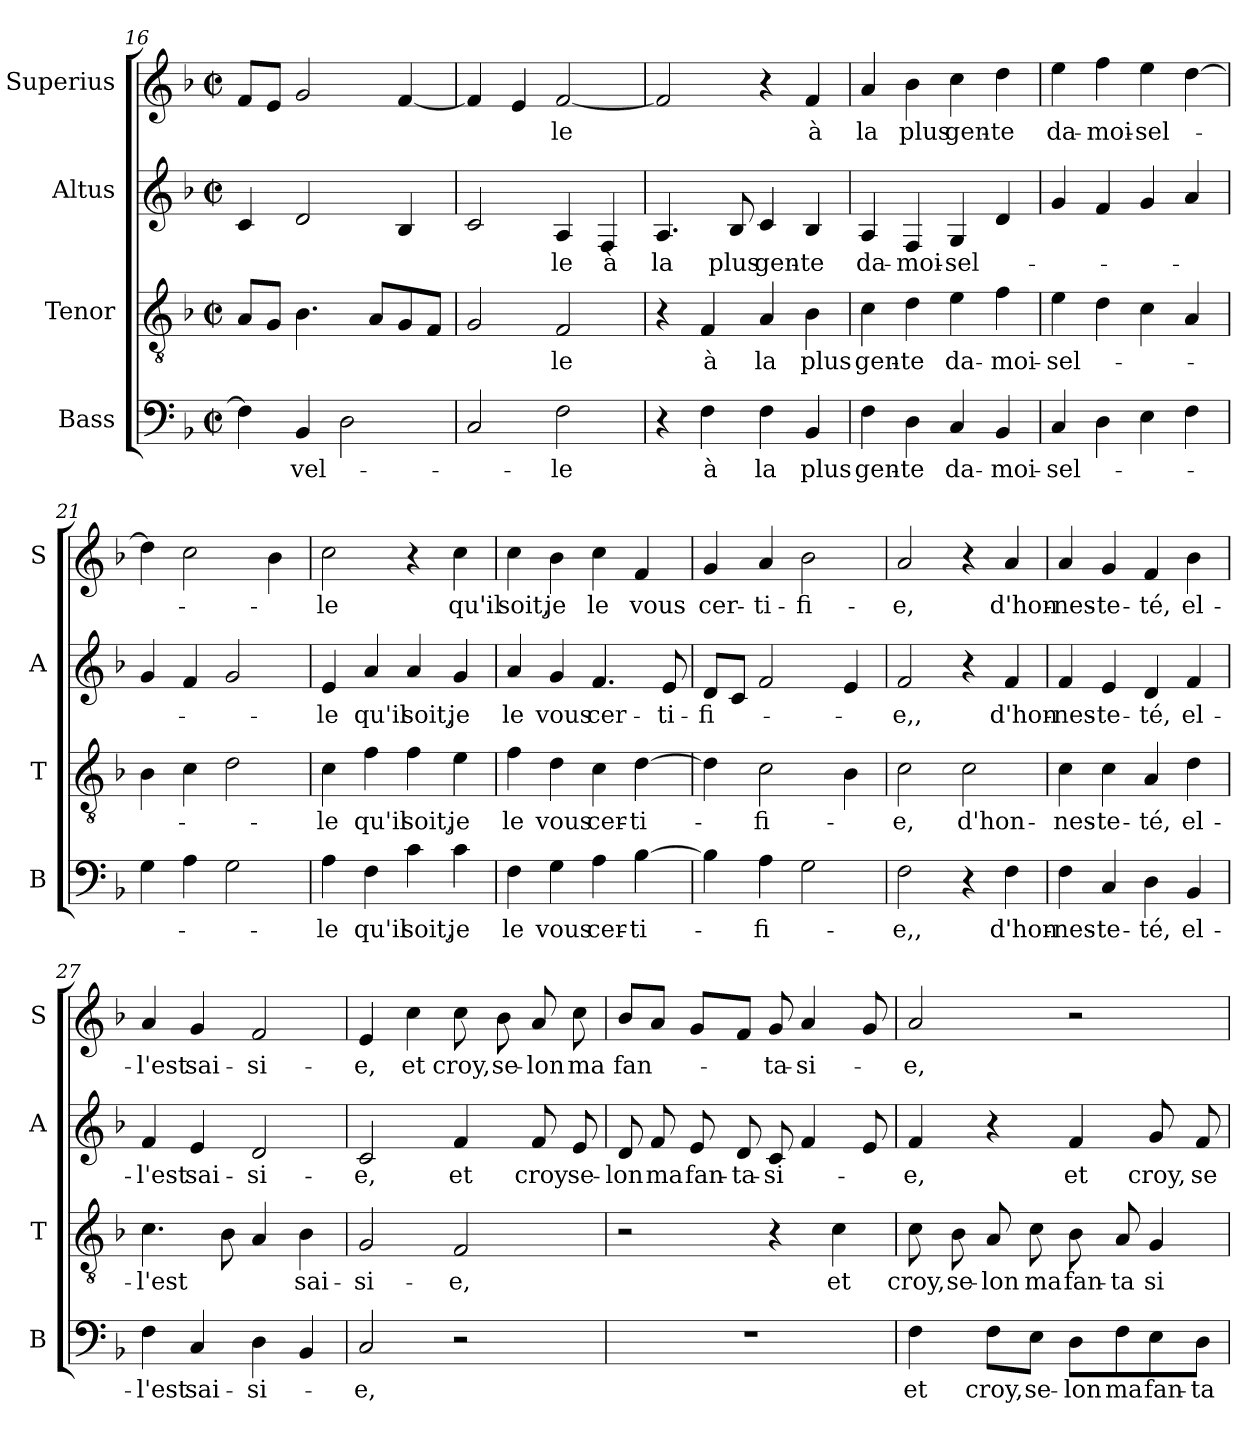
**kern	**text	**kern	**text	**kern	**text	**kern	**text
*part4	*part4	*part3	*part3	*part2	*part2	*part1	*part1
*staff4	*staff4	*staff3	*staff3	*staff2	*staff2	*staff1	*staff1
*I"Bass	*	*I"Tenor	*	*I"Altus	*	*I"Superius	*
*I'B	*	*I'T	*	*I'A	*	*I'S	*
!!LO:PB:g=z
*clefF4	*	*clefGv2	*	*clefG2	*	*clefG2	*
*k[b-]	*	*k[b-]	*	*k[b-]	*	*k[b-]	*
*F:	*	*F:	*	*F:	*	*F:	*
*M2/2	*	*M2/2	*	*M2/2	*	*M2/2	*
*met(c|)	*	*met(c|)	*	*met(c|)	*	*met(c|)	*
=16	=16	=16	=16	=16	=16	=16	=16
4F\]	.	8A/L	.	4c/	.	8f/L	.
.	.	8G/J	.	.	.	8e/J	.
4BB-/	-vel-	4.B-\	.	2d/	.	2g/	.
2D\	.	.	.	.	.	.	.
.	.	8A/L	.	.	.	.	.
.	.	8G/	.	4B-/	.	[4f/	.
.	.	8F/J	.	.	.	.	.
=17	=17	=17	=17	=17	=17	=17	=17
2C/	.	2G/	.	2c/	.	4f/]	.
.	.	.	.	.	.	4e/	.
2F\	-le	2F/	-le	4A/	-le	[2f/	-le
.	.	.	.	4F/	à	.	.
=18	=18	=18	=18	=18	=18	=18	=18
4r	.	4r	.	4.A/	la	2f/]	.
4F\	à	4F/	à	.	.	.	.
.	.	.	.	8B-/	plus	.	.
4F\	la	4A/	la	4c/	gen-	4r	.
4BB-/	plus	4B-\	plus	4B-/	-te	4f/	à
=19	=19	=19	=19	=19	=19	=19	=19
4F\	gen-	4c\	gen-	4A/	da-	4a/	la
4D\	-te	4d\	-te	4F/	-moi-	4b-\	plus
4C/	da-	4e\	da-	4G/	-sel-	4cc\	gen-
4BB-/	-moi-	4f\	-moi-	4d/	.	4dd\	-te
=20	=20	=20	=20	=20	=20	=20	=20
4C/	-sel-	4e\	-sel-	4g/	.	4ee\	da-
4D\	.	4d\	.	4f/	.	4ff\	-moi-
4E\	.	4c\	.	4g/	.	4ee\	-sel-
4F\	.	4A/	.	4a/	.	[4dd\	.
!!LO:LB:g=z
=21	=21	=21	=21	=21	=21	=21	=21
4G\	.	4B-\	.	4g/	.	4dd\]	.
4A\	.	4c\	.	4f/	.	2cc\	.
2G\	.	2d\	.	2g/	.	.	.
.	.	.	.	.	.	4b-\	.
=22	=22	=22	=22	=22	=22	=22	=22
4A\	-le	4c\	-le	4e/	-le	2cc\	-le
4F\	qu'il	4f\	qu'il	4a/	qu'il	.	.
4c\	soit,	4f\	soit,	4a/	soit,	4r	.
4c\	je	4e\	je	4g/	je	4cc\	qu'il
=23	=23	=23	=23	=23	=23	=23	=23
4F\	le	4f\	le	4a/	le	4cc\	soit,
4G\	vous	4d\	vous	4g/	vous	4b-\	je
4A\	cer-	4c\	cer-	4.f/	cer-	4cc\	le
[4B-\	-ti-	[4d\	-ti-	.	.	4f/	vous
.	.	.	.	8e/	-ti-	.	.
=24	=24	=24	=24	=24	=24	=24	=24
4B-\]	.	4d\]	.	8d/L	-fi-	4g/	cer-
.	.	.	.	8c/J	.	.	.
4A\	-fi-	2c\	-fi-	2f/	.	4a/	-ti-
2G\	.	.	.	.	.	2b-\	-fi-
.	.	4B-\	.	4e/	.	.	.
=25	=25	=25	=25	=25	=25	=25	=25
2F\	-e,,	2c\	-e,	2f/	-e,,	2a/	-e,
4r	.	2c\	d'hon-	4r	.	4r	.
4F\	d'hon-	.	.	4f/	d'hon-	4a/	d'hon-
!!LO:LB:g=z
=26	=26	=26	=26	=26	=26	=26	=26
4F\	-nes-	4c\	-nes-	4f/	-nes-	4a/	-nes-
4C/	-te-	4c\	-te-	4e/	-te-	4g/	-te-
4D\	-té,	4A/	-té,	4d/	-té,	4f/	-té,
4BB-/	el-	4d\	el-	4f/	el-	4b-\	el-
=27	=27	=27	=27	=27	=27	=27	=27
4F\	-l'est	4.c\	-l'est	4f/	-l'est	4a/	-l'est
4C/	sai-	.	.	4e/	sai-	4g/	sai-
.	.	8B-\	.	.	.	.	.
4D\	-si-	4A/	.	2d/	-si-	2f/	-si-
4BB-/	.	4B-\	sai-	.	.	.	.
=28	=28	=28	=28	=28	=28	=28	=28
2C/	-e,	2G/	-si-	2c/	-e,	4e/	-e,
.	.	.	.	.	.	4cc\	et
2r	.	2F/	-e,	4f/	et	8cc\	croy,
.	.	.	.	.	.	8b-\	se-
.	.	.	.	8f/	croy	8a/	-lon
.	.	.	.	8e/	se-	8cc\	ma
=29	=29	=29	=29	=29	=29	=29	=29
1r	.	2r	.	8d/	-lon	8b-/L	fan-
.	.	.	.	8f/	ma	8a/J	.
.	.	.	.	8e/	fan-	8g/L	.
.	.	.	.	8d/	-ta-	8f/J	.
.	.	4r	.	8c/	-si-	8g/	-ta-
.	.	.	.	4f/	.	4a/	-si-
.	.	4c\	et	.	.	.	.
.	.	.	.	8e/	.	8g/	.
=30	=30	=30	=30	=30	=30	=30	=30
4F\	et	8c\	croy,	4f/	-e,	2a/	-e,
.	.	8B-\	se-	.	.	.	.
8F\L	croy,	8A/	-lon	4r	.	.	.
8E\J	se-	8c\	ma	.	.	.	.
8D\L	-lon	8B-\	fan-	4f/	et	2r	.
8F\	ma	8A/	-ta	.	.	.	.
8E\	fan-	4G/	si-	8g/	croy,	.	.
8D\J	-ta	.	.	8f/	se	.	.
=	=	=	=	=	=	=	=
*-	*-	*-	*-	*-	*-	*-	*-
